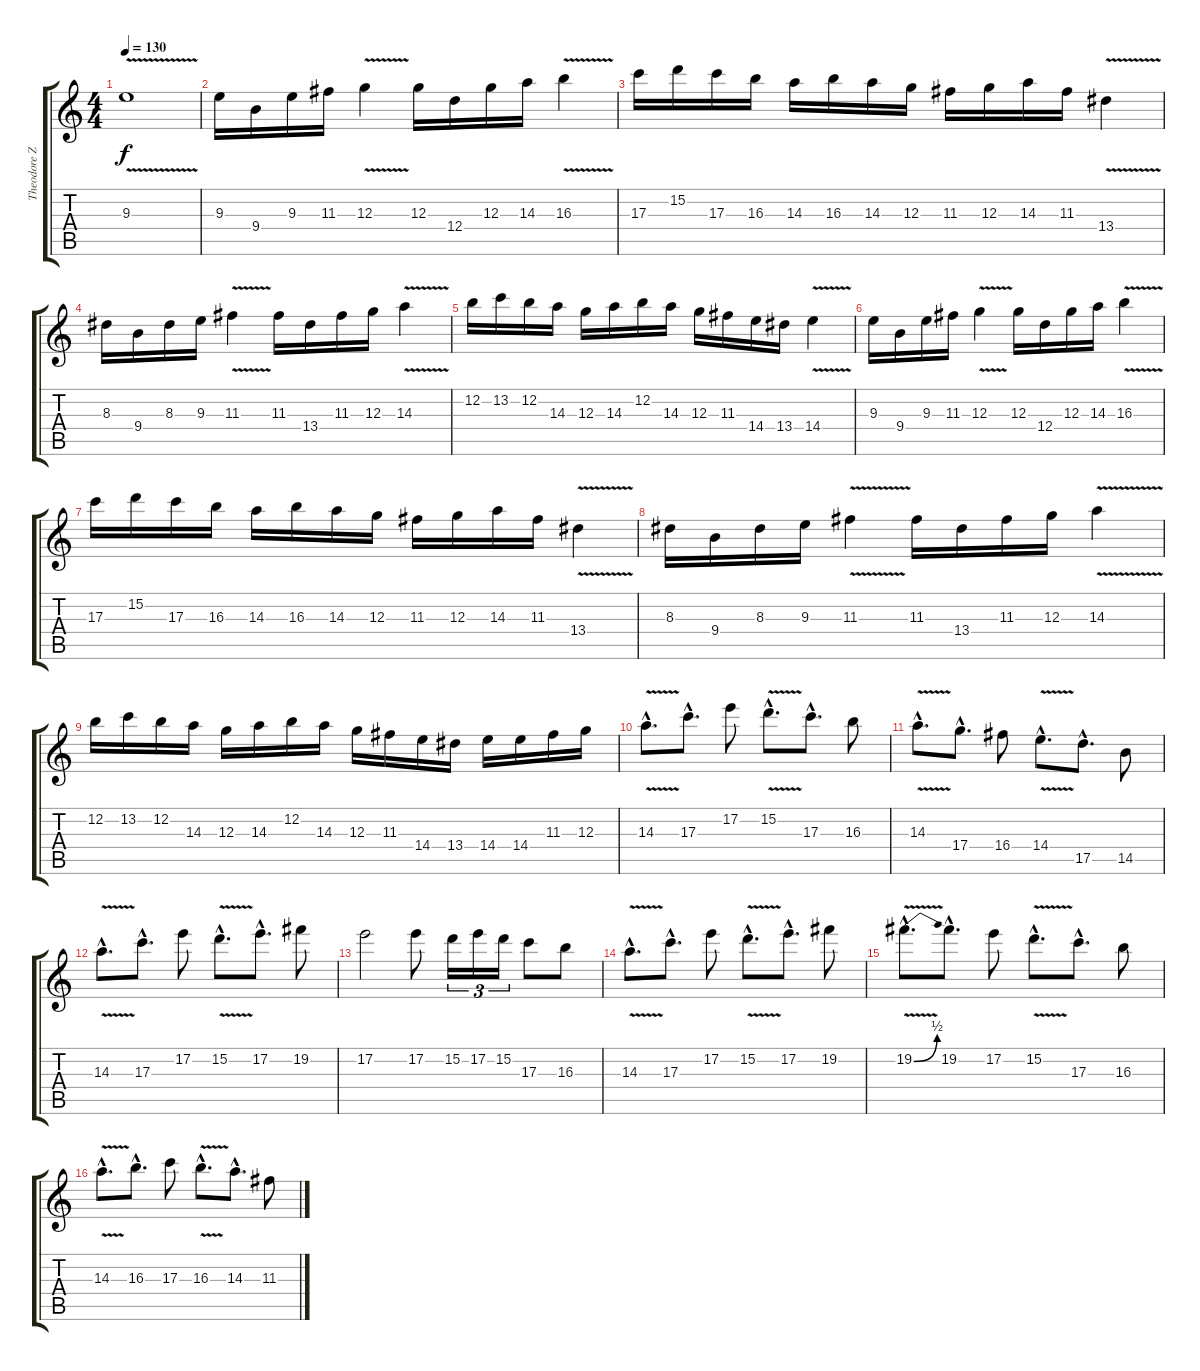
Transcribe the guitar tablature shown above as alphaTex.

\track ("Theodore Ziras" "Theodore Z") {instrument distortionguitar}
\staff {score tabs}
\tuning (E4 B3 G3 D3 A2 E2) {hide}
\ts (4 4)
\tempo 130
\clef g2
\ks c
9.3{v}.1{dy f} |
9.3.16 9.4.16 9.3.16 11.3.16 12.3{v}.4 12.3.16 12.4.16 12.3.16 14.3.16 16.3{v}.4 |
17.3.16 15.2.16 17.3.16 16.3.16 14.3.16 16.3.16 14.3.16 12.3.16 11.3.16 12.3.16 14.3.16 11.3.16 13.4{v}.4 |
8.3.16 9.4.16 8.3.16 9.3.16 11.3{v}.4 11.3.16 13.4.16 11.3.16 12.3.16 14.3{v}.4 |
12.2.16 13.2.16 12.2.16 14.3.16 12.3.16 14.3.16 12.2.16 14.3.16 12.3.16 11.3.16 14.4.16 13.4.16 14.4{v}.4 |
9.3.16 9.4.16 9.3.16 11.3.16 12.3{v}.4 12.3.16 12.4.16 12.3.16 14.3.16 16.3{v}.4 |
17.3.16 15.2.16 17.3.16 16.3.16 14.3.16 16.3.16 14.3.16 12.3.16 11.3.16 12.3.16 14.3.16 11.3.16 13.4{v}.4 |
8.3.16 9.4.16 8.3.16 9.3.16 11.3{v}.4 11.3.16 13.4.16 11.3.16 12.3.16 14.3{v}.4 |
12.2.16 13.2.16 12.2.16 14.3.16 12.3.16 14.3.16 12.2.16 14.3.16 12.3.16 11.3.16 14.4.16 13.4.16 14.4.16 14.4.16 11.3.16 12.3.16 |
14.3{v hac}.8{d} 17.3{hac}.8{d} 17.2.8 15.2{v hac}.8{d} 17.3{hac}.8{d} 16.3.8 |
14.3{v hac}.8{d} 17.4{hac}.8{d} 16.4.8 14.4{v hac}.8{d} 17.5{hac}.8{d} 14.5.8 |
14.3{v hac}.8{d} 17.3{hac}.8{d} 17.2.8 15.2{v hac}.8{d} 17.2{hac}.8{d} 19.2.8 |
17.2.2 17.2.8 15.2.16{tu (3 2)} 17.2.16{tu (3 2)} 15.2.16{tu (3 2)} 17.3.8 16.3.8 |
14.3{v hac}.8{d} 17.3{hac}.8{d} 17.2.8 15.2{v hac}.8{d} 17.2{hac}.8{d} 19.2.8 |
19.2{be (bend 0 0 60 2) v hac}.8{d} 19.2{hac}.8{d} 17.2.8 15.2{v hac}.8{d} 17.3{hac}.8{d} 16.3.8 |
14.3{v hac}.8{d} 16.3{hac}.8{d} 17.3.8 16.3{v hac}.8{d} 14.3{hac}.8{d} 11.3.8
